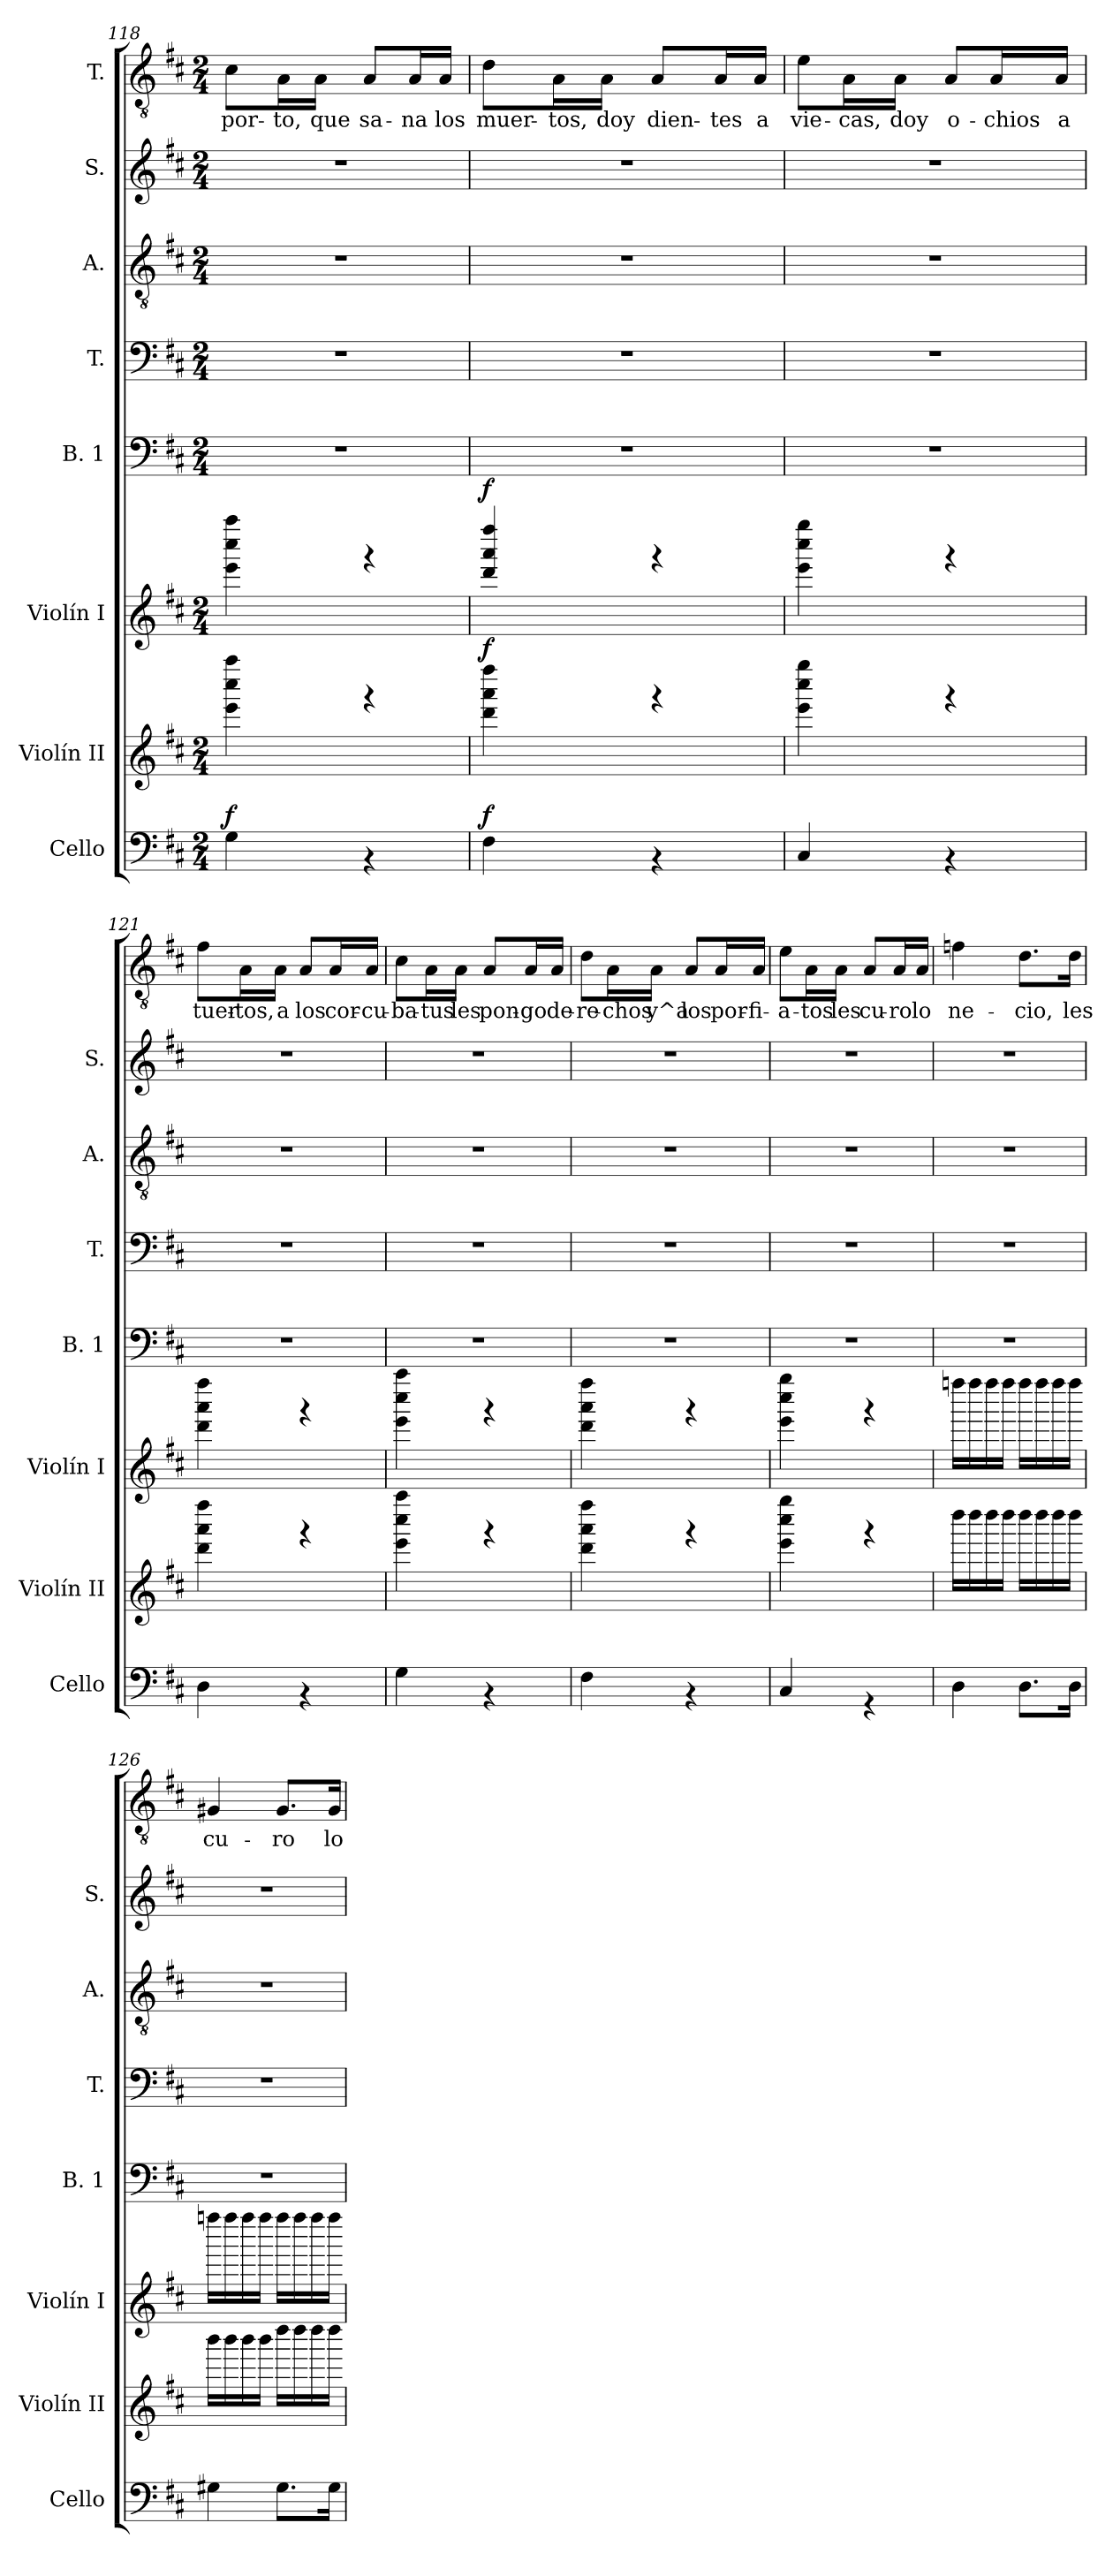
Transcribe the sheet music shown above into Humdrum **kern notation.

**kern	**dynam	**kern	**dynam	**kern	**dynam	**kern	**kern	**kern	**kern	**kern	**text
*part8	*part8	*part7	*part7	*part6	*part6	*part5	*part4	*part3	*part2	*part1	*part1
*staff8	*staff8	*staff7	*staff7	*staff6	*staff6	*staff5	*staff4	*staff3	*staff2	*staff1	*staff1
*I"Cello	*	*I"Violín II	*	*I"Violín I	*	*I"B. 1	*I"T.	*I"A.	*I"S.	*I"T.	*
*I'Cello	*	*I'Violín II	*	*I'Violín I	*	*I'B. 1	*I'T.	*I'A.	*I'S.	*	*
*clefF4	*	*clefG2	*	*clefG2	*	*clefF4	*clefF4	*clefGv2	*clefG2	*clefGv2	*
*k[f#c#]	*	*k[f#c#]	*	*k[f#c#]	*	*k[f#c#]	*k[f#c#]	*k[f#c#]	*k[f#c#]	*k[f#c#]	*
*D:	*	*D:	*	*D:	*	*D:	*D:	*D:	*D:	*D:	*
*M2/4	*	*M2/4	*	*M2/4	*	*M2/4	*M2/4	*M2/4	*M2/4	*M2/4	*
=118	=118	=118	=118	=118	=118	=118	=118	=118	=118	=118	=118
!	!LO:DY:a	!	!	!	!	!	!	!	!	!	!LO:LY:b
4G\	f	4eee\ 4cccc#\ 4aaaa\	.	4eee\ 4cccc#\ 4aaaa\	.	2r	2r	2r	2r	8c#\L	por-
!	!	!	!	!	!	!	!	!	!	!	!LO:LY:b
.	.	.	.	.	.	.	.	.	.	16A\L	-to,
!	!	!	!	!	!	!	!	!	!	!	!LO:LY:b
.	.	.	.	.	.	.	.	.	.	16A\JJ	que
!	!	!	!	!	!	!	!	!	!	!	!LO:LY:b
4rAA	.	4rfff	.	4rfff	.	.	.	.	.	8A/L	sa-
!	!	!	!	!	!	!	!	!	!	!	!LO:LY:b
.	.	.	.	.	.	.	.	.	.	16A/L	-na
!	!	!	!	!	!	!	!	!	!	!	!LO:LY:b
.	.	.	.	.	.	.	.	.	.	16A/JJ	los
=119	=119	=119	=119	=119	=119	=119	=119	=119	=119	=119	=119
!	!LO:DY:a	!	!LO:DY:a	!	!LO:DY:a	!	!	!	!	!	!LO:LY:b
4F#\	f	4ddd\ 4aaa\ 4ffff#\	f	4ddd/ 4aaa/ 4ffff#/	f	2r	2r	2r	2r	8d\L	muer-
!	!	!	!	!	!	!	!	!	!	!	!LO:LY:b
.	.	.	.	.	.	.	.	.	.	16A\L	-tos,
!	!	!	!	!	!	!	!	!	!	!	!LO:LY:b
.	.	.	.	.	.	.	.	.	.	16A\JJ	doy
!	!	!	!	!	!	!	!	!	!	!	!LO:LY:b
4rAA	.	4rfff	.	4rfff	.	.	.	.	.	8A/L	dien-
!	!	!	!	!	!	!	!	!	!	!	!LO:LY:b
.	.	.	.	.	.	.	.	.	.	16A/L	-tes
!	!	!	!	!	!	!	!	!	!	!	!LO:LY:b
.	.	.	.	.	.	.	.	.	.	16A/JJ	a
!!LO:LB:g=z
=120	=120	=120	=120	=120	=120	=120	=120	=120	=120	=120	=120
!	!	!	!	!	!	!	!	!	!	!	!LO:LY:b
4C#/	.	4eee\ 4cccc#\ 4gggg\	.	4eee\ 4cccc#\ 4gggg\	.	2r	2r	2r	2r	8e\L	vie-
!	!	!	!	!	!	!	!	!	!	!	!LO:LY:b
.	.	.	.	.	.	.	.	.	.	16A\L	-cas,
!	!	!	!	!	!	!	!	!	!	!	!LO:LY:b
.	.	.	.	.	.	.	.	.	.	16A\JJ	doy
!	!	!	!	!	!	!	!	!	!	!	!LO:LY:b
4rAA	.	4rfff	.	4rfff	.	.	.	.	.	8A/L	o-
!	!	!	!	!	!	!	!	!	!	!	!LO:LY:b
.	.	.	.	.	.	.	.	.	.	16A/L	-chios
!	!	!	!	!	!	!	!	!	!	!	!LO:LY:b
.	.	.	.	.	.	.	.	.	.	16A/JJ	a
=121	=121	=121	=121	=121	=121	=121	=121	=121	=121	=121	=121
!	!	!	!	!	!	!	!	!	!	!	!LO:LY:b
4D\	.	4ddd\ 4aaa\ 4ffff#\	.	4ddd\ 4aaa\ 4ffff#\	.	2r	2r	2r	2r	8f#\L	tuer-
!	!	!	!	!	!	!	!	!	!	!	!LO:LY:b
.	.	.	.	.	.	.	.	.	.	16A\L	-tos,
!	!	!	!	!	!	!	!	!	!	!	!LO:LY:b
.	.	.	.	.	.	.	.	.	.	16A\JJ	a
!	!	!	!	!	!	!	!	!	!	!	!LO:LY:b
4rAA	.	4rfff	.	4rfff	.	.	.	.	.	8A/L	los
!	!	!	!	!	!	!	!	!	!	!	!LO:LY:b
.	.	.	.	.	.	.	.	.	.	16A/L	cor-
!	!	!	!	!	!	!	!	!	!	!	!LO:LY:b
.	.	.	.	.	.	.	.	.	.	16A/JJ	-cu-
=122	=122	=122	=122	=122	=122	=122	=122	=122	=122	=122	=122
!	!	!	!	!	!	!	!	!	!	!	!LO:LY:b
4G\	.	4eee\ 4cccc#\ 4aaaa\	.	4eee\ 4cccc#\ 4aaaa\	.	2r	2r	2r	2r	8c#\L	-ba-
!	!	!	!	!	!	!	!	!	!	!	!LO:LY:b
.	.	.	.	.	.	.	.	.	.	16A\L	-tus
!	!	!	!	!	!	!	!	!	!	!	!LO:LY:b
.	.	.	.	.	.	.	.	.	.	16A\JJ	les
!	!	!	!	!	!	!	!	!	!	!	!LO:LY:b
4rAA	.	4rfff	.	4rfff	.	.	.	.	.	8A/L	pon-
!	!	!	!	!	!	!	!	!	!	!	!LO:LY:b
.	.	.	.	.	.	.	.	.	.	16A/L	-go
!	!	!	!	!	!	!	!	!	!	!	!LO:LY:b
.	.	.	.	.	.	.	.	.	.	16A/JJ	de-
=123	=123	=123	=123	=123	=123	=123	=123	=123	=123	=123	=123
!	!	!	!	!	!	!	!	!	!	!	!LO:LY:b
4F#\	.	4ddd\ 4aaa\ 4ffff#\	.	4ddd\ 4aaa\ 4ffff#\	.	2r	2r	2r	2r	8d\L	-re-
!	!	!	!	!	!	!	!	!	!	!	!LO:LY:b
.	.	.	.	.	.	.	.	.	.	16A\L	-chos
!	!	!	!	!	!	!	!	!	!	!	!LO:LY:b
.	.	.	.	.	.	.	.	.	.	16A\JJ	y^a
!	!	!	!	!	!	!	!	!	!	!	!LO:LY:b
4rAA	.	4rfff	.	4rfff	.	.	.	.	.	8A/L	los
!	!	!	!	!	!	!	!	!	!	!	!LO:LY:b
.	.	.	.	.	.	.	.	.	.	16A/L	por-
!	!	!	!	!	!	!	!	!	!	!	!LO:LY:b
.	.	.	.	.	.	.	.	.	.	16A/JJ	-fi-
!!LO:LB:g=z
=124	=124	=124	=124	=124	=124	=124	=124	=124	=124	=124	=124
!	!	!	!	!	!	!	!	!	!	!	!LO:LY:b
4C#/	.	4eee\ 4cccc#\ 4gggg\	.	4eee\ 4cccc#\ 4gggg\	.	2r	2r	2r	2r	8e\L	-a-
!	!	!	!	!	!	!	!	!	!	!	!LO:LY:b
.	.	.	.	.	.	.	.	.	.	16A\L	-tos
!	!	!	!	!	!	!	!	!	!	!	!LO:LY:b
.	.	.	.	.	.	.	.	.	.	16A\JJ	les
!	!	!	!	!	!	!	!	!	!	!	!LO:LY:b
4rGG	.	4rfff	.	4rfff	.	.	.	.	.	8A/L	cu-
!	!	!	!	!	!	!	!	!	!	!	!LO:LY:b
.	.	.	.	.	.	.	.	.	.	16A/L	-ro
!	!	!	!	!	!	!	!	!	!	!	!LO:LY:b
.	.	.	.	.	.	.	.	.	.	16A/JJ	lo
=125	=125	=125	=125	=125	=125	=125	=125	=125	=125	=125	=125
!	!	!	!	!	!	!	!	!	!	!	!LO:LY:b
4D\	.	16dddd\LL	.	16ffffn\LL	.	2r	2r	2r	2r	4fn\	ne-
.	.	16dddd\	.	16ffff\	.	.	.	.	.	.	.
.	.	16dddd\	.	16ffff\	.	.	.	.	.	.	.
.	.	16dddd\JJ	.	16ffff\JJ	.	.	.	.	.	.	.
!	!	!	!	!	!	!	!	!	!	!	!LO:LY:b
8.D\L	.	16dddd\LL	.	16ffff\LL	.	.	.	.	.	8.d\L	-cio,
.	.	16dddd\	.	16ffff\	.	.	.	.	.	.	.
.	.	16dddd\	.	16ffff\	.	.	.	.	.	.	.
!	!	!	!	!	!	!	!	!	!	!	!LO:LY:b
16D\Jk	.	16dddd\JJ	.	16ffff\JJ	.	.	.	.	.	16d\Jk	les
=126	=126	=126	=126	=126	=126	=126	=126	=126	=126	=126	=126
!	!	!	!	!	!	!	!	!	!	!	!LO:LY:b
4G#X\	.	16bbb\LL	.	16ffffn\LL	.	2r	2r	2r	2r	4G#X/	cu-
.	.	16bbb\	.	16ffff\	.	.	.	.	.	.	.
.	.	16bbb\	.	16ffff\	.	.	.	.	.	.	.
.	.	16bbb\JJ	.	16ffff\JJ	.	.	.	.	.	.	.
!	!	!	!	!	!	!	!	!	!	!	!LO:LY:b
8.G#\L	.	16dddd\LL	.	16ffff\LL	.	.	.	.	.	8.G#/L	-ro
.	.	16dddd\	.	16ffff\	.	.	.	.	.	.	.
.	.	16dddd\	.	16ffff\	.	.	.	.	.	.	.
!	!	!	!	!	!	!	!	!	!	!	!LO:LY:b
16G#\Jk	.	16dddd\JJ	.	16ffff\JJ	.	.	.	.	.	16G#/Jk	lo
=	=	=	=	=	=	=	=	=	=	=	=
*-	*-	*-	*-	*-	*-	*-	*-	*-	*-	*-	*-
